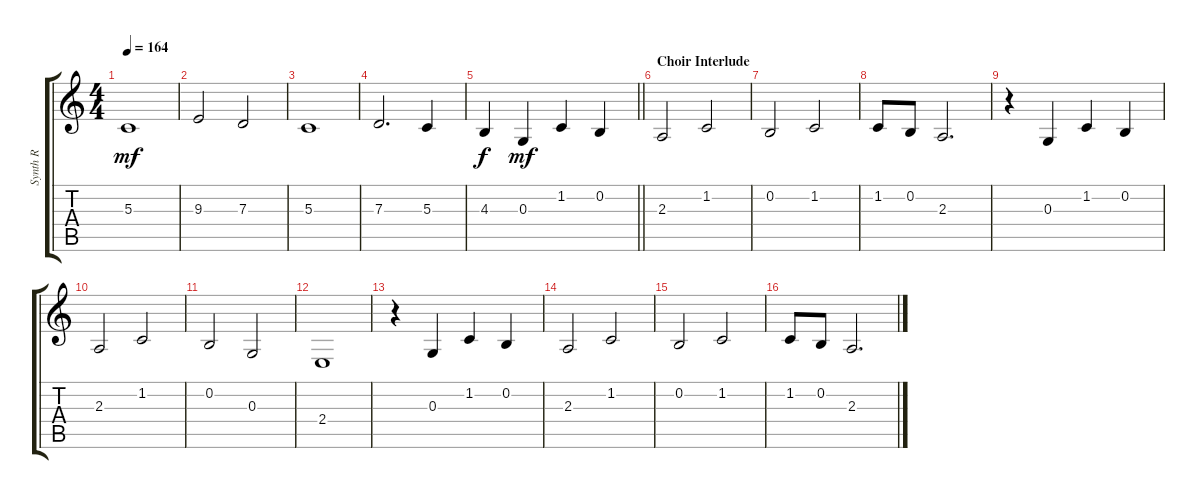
\track ("Synth R" "Synth R") {instrument stringensemble1}
\staff {score tabs}
\tuning (E4 B3 G3 D3 A2 E2) {hide}
\ts (4 4)
\tempo 164
\clef g2
\ks c
5.3.1{dy mf} |
9.3.2 7.3.2 |
5.3.1 |
7.3.2{d} 5.3.4 |
\barLineRight lightlight
4.3.4{dy f} 0.3.4{dy mf balance 16 instrument choiraahs} 1.2.4 0.2.4 |
\section ("" "Choir Interlude")
2.3.2 1.2.2 |
0.2.2 1.2.2 |
1.2.8 0.2.8 2.3.2{d} |
r.4 0.3.4 1.2.4 0.2.4 |
2.3.2 1.2.2 |
0.2.2 0.3.2 |
2.4.1 |
r.4 0.3.4 1.2.4 0.2.4 |
2.3.2 1.2.2 |
0.2.2 1.2.2 |
1.2.8 0.2.8 2.3.2{d}
